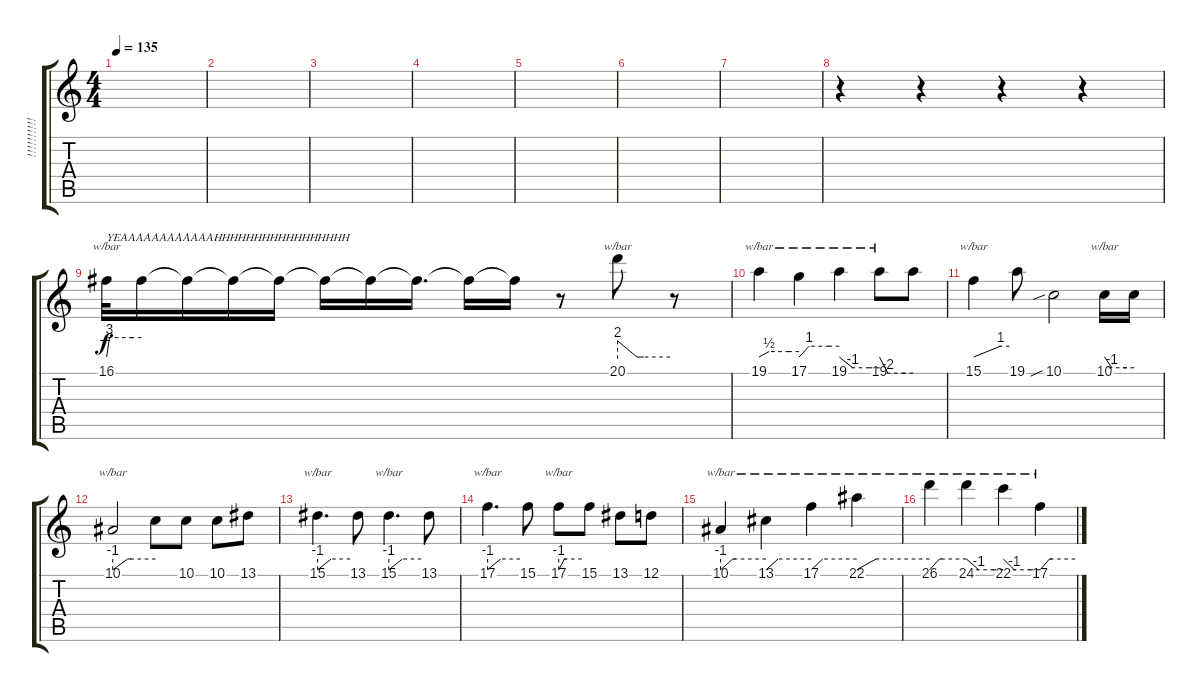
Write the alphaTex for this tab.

\track ("!!!!!!!!!!!!!!" "!!!!!!!!!!") {instrument lead2sawtooth}
\staff {score tabs}
\tuning (D4 A3 F3 C3 G2 C2) {hide}
\ts (4 4)
\tempo 135
\clef g2
\ks c
|
|
|
|
|
|
|
r.4 r.4 r.4 r.4 |
16.1.32{tbe (custom default 0 0 5 12 45 12 60 12) txt "YEAAAAAAAAAAAAHHHHHHHHHHHHHHHHH"} 16.1{t}.16 16.1{t}.16 16.1{t}.16 16.1{t}.16 16.1{t}.16 16.1{t}.16 16.1{t}.16{d} 16.1{t}.16 16.1{t}.16 r.8 20.1.8{tbe (custom default 0 8 22 0 30 0 60 0)} r.8 |
19.1.4{tbe (custom default 0 0 15 2 45 2 60 2)} 17.1.4{tbe (custom default 0 0 15 4 45 4 60 4)} 19.1.4{tbe (custom default 0 0 20 -4 45 -4 60 -4)} 19.1.8{tbe (custom default 0 0 15 -8 45 -8 60 -8)} 19.1{t}.8 |
15.1.4{tbe (custom default 0 0 45 4 60 4)} 19.1.8 10.1{sib}.2 10.1.16{tbe (custom default 0 0 15 -4 45 -4 60 -4)} 10.1{t}.16 |
10.1.2{tbe (custom default 0 -4 21 0 26 0 60 0)} 10.1{t}.8 10.1.8 10.1.8 13.1.8 |
15.1.4{d tbe (custom default 0 -4 25 0 60 0)} 13.1.8 15.1.4{d tbe (custom default 0 -4 25 0 60 0)} 13.1.8 |
17.1.4{d tbe (custom default 0 -4 24 0 60 0)} 15.1.8 17.1.8{tbe (custom default 0 -4 15 0 20 0 60 0)} 15.1.8 13.1.8 12.1.8 |
10.1.4{tbe (custom default 0 -4 16 0 20 0 60 0)} 13.1.4{tbe (custom default 0 -4 16 0 60 0)} 17.1.4{tbe (custom default 0 -4 15 0 60 0)} 22.1.4{tbe (custom default 0 -4 16 0 60 0)} |
26.1.4{tbe (custom default 0 -4 16 0 20 0 60 0)} 24.1.4{tbe (custom default 0 0 20 -4 45 -4 60 -4)} 22.1.4{tbe (custom default 0 0 18 -4 20 -4 45 -4 60 -4)} 17.1.4{tbe (custom default 0 -4 16 0 20 0 60 0)}
